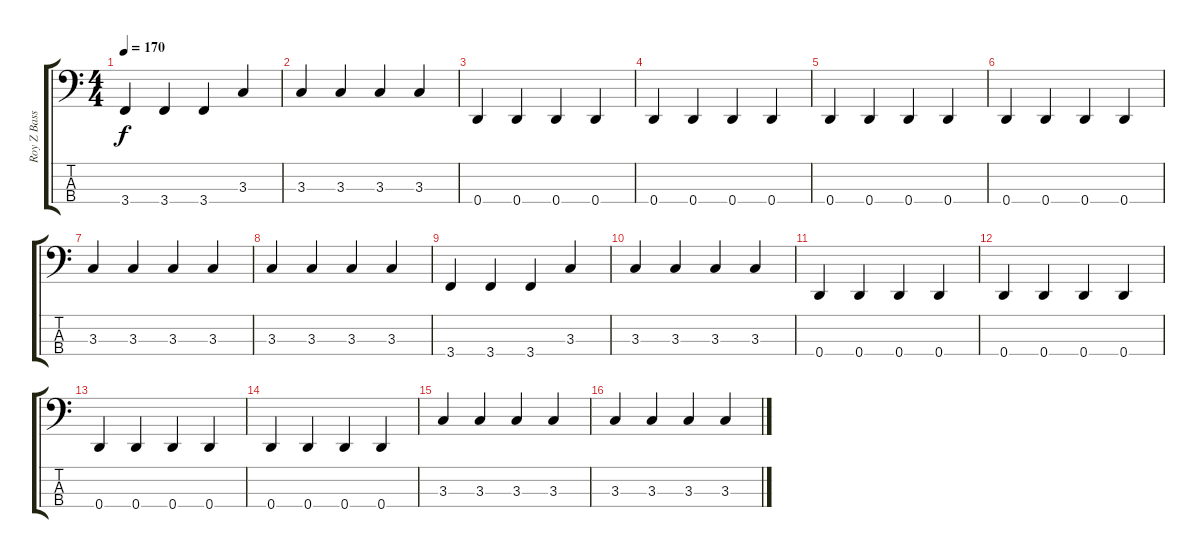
\track ("Roy Z Bass" "Roy Z Bass") {instrument electricbassfinger}
\staff {score tabs}
\tuning (G2 D2 A1 D1) {hide}
\ts (4 4)
\tempo 170
\clef f4
\ks c
3.4.4{dy f} 3.4.4 3.4.4 3.3.4 |
3.3.4 3.3.4 3.3.4 3.3.4 |
0.4.4 0.4.4 0.4.4 0.4.4 |
0.4.4 0.4.4 0.4.4 0.4.4 |
0.4.4 0.4.4 0.4.4 0.4.4 |
0.4.4 0.4.4 0.4.4 0.4.4 |
3.3.4 3.3.4 3.3.4 3.3.4 |
3.3.4 3.3.4 3.3.4 3.3.4 |
3.4.4 3.4.4 3.4.4 3.3.4 |
3.3.4 3.3.4 3.3.4 3.3.4 |
0.4.4 0.4.4 0.4.4 0.4.4 |
0.4.4 0.4.4 0.4.4 0.4.4 |
0.4.4 0.4.4 0.4.4 0.4.4 |
0.4.4 0.4.4 0.4.4 0.4.4 |
3.3.4 3.3.4 3.3.4 3.3.4 |
3.3.4 3.3.4 3.3.4 3.3.4
